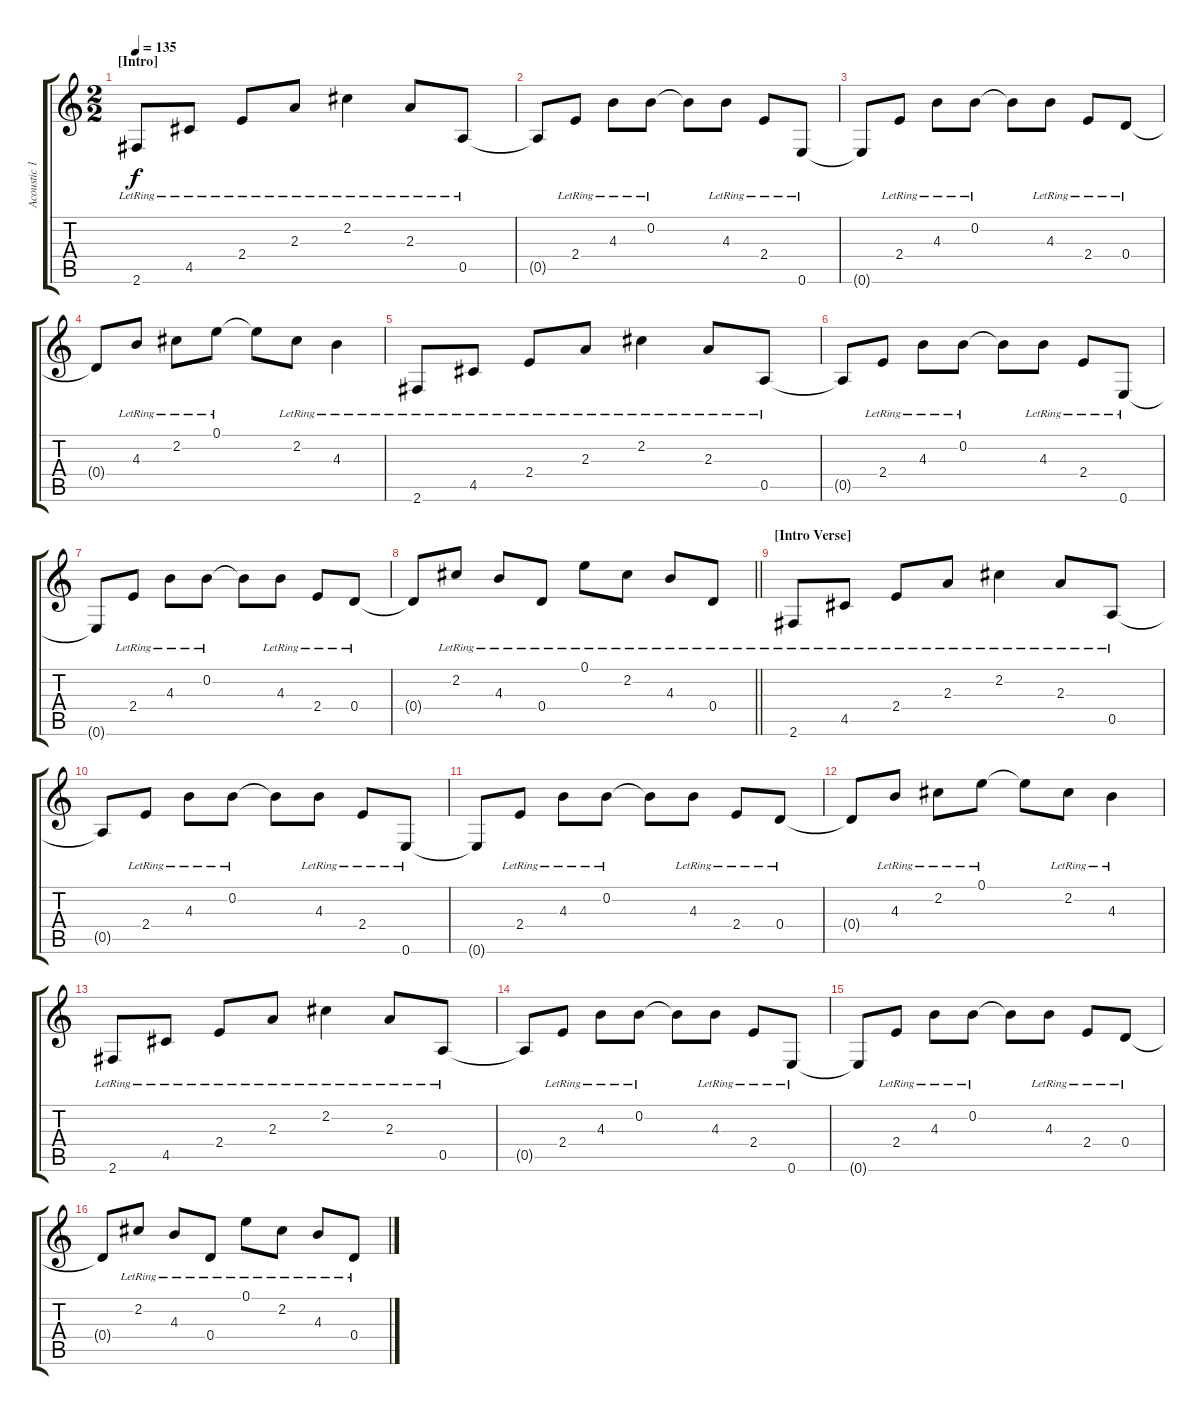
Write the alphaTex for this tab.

\track ("Acoustic 1" "Acoustic 1") {instrument acousticguitarsteel}
\staff {score tabs}
\tuning (E4 B3 G3 D3 A2 E2) {hide}
\ts (2 2)
\section ("" "[Intro]")
\tempo 135
\tempo 120
\tempo 135
\clef g2
\ks c
2.6{lr}.8{dy f instrument acousticguitarsteel} 4.5{lr}.8 2.4{lr}.8 2.3{lr}.8 2.2{lr}.4 2.3{lr}.8 0.5{lr}.8 |
0.5{t}.8 2.4{lr}.8 4.3{lr}.8 0.2{lr}.8 0.2{t}.8 4.3{lr}.8 2.4{lr}.8 0.6{lr}.8 |
0.6{t}.8 2.4{lr}.8 4.3{lr}.8 0.2{lr}.8 0.2{t}.8 4.3{lr}.8 2.4{lr}.8 0.4{lr}.8 |
0.4{t}.8 4.3{lr}.8 2.2{lr}.8 0.1{lr}.8 0.1{t}.8 2.2{lr}.8 4.3{lr}.4 |
2.6{lr}.8 4.5{lr}.8 2.4{lr}.8 2.3{lr}.8 2.2{lr}.4 2.3{lr}.8 0.5{lr}.8 |
0.5{t}.8 2.4{lr}.8 4.3{lr}.8 0.2{lr}.8 0.2{t}.8 4.3{lr}.8 2.4{lr}.8 0.6{lr}.8 |
0.6{t}.8 2.4{lr}.8 4.3{lr}.8 0.2{lr}.8 0.2{t}.8 4.3{lr}.8 2.4{lr}.8 0.4{lr}.8 |
\barLineRight lightlight
0.4{t}.8 2.2{lr}.8 4.3{lr}.8 0.4{lr}.8 0.1{lr}.8 2.2{lr}.8 4.3{lr}.8 0.4{lr}.8 |
\section ("" "[Intro Verse]")
2.6{lr}.8 4.5{lr}.8 2.4{lr}.8 2.3{lr}.8 2.2{lr}.4 2.3{lr}.8 0.5{lr}.8 |
0.5{t}.8 2.4{lr}.8 4.3{lr}.8 0.2{lr}.8 0.2{t}.8 4.3{lr}.8 2.4{lr}.8 0.6{lr}.8 |
0.6{t}.8 2.4{lr}.8 4.3{lr}.8 0.2{lr}.8 0.2{t}.8 4.3{lr}.8 2.4{lr}.8 0.4{lr}.8 |
0.4{t}.8 4.3{lr}.8 2.2{lr}.8 0.1{lr}.8 0.1{t}.8 2.2{lr}.8 4.3{lr}.4 |
2.6{lr}.8 4.5{lr}.8 2.4{lr}.8 2.3{lr}.8 2.2{lr}.4 2.3{lr}.8 0.5{lr}.8 |
0.5{t}.8 2.4{lr}.8 4.3{lr}.8 0.2{lr}.8 0.2{t}.8 4.3{lr}.8 2.4{lr}.8 0.6{lr}.8 |
0.6{t}.8 2.4{lr}.8 4.3{lr}.8 0.2{lr}.8 0.2{t}.8 4.3{lr}.8 2.4{lr}.8 0.4{lr}.8 |
0.4{t}.8 2.2{lr}.8 4.3{lr}.8 0.4{lr}.8 0.1{lr}.8 2.2{lr}.8 4.3{lr}.8 0.4{lr}.8
